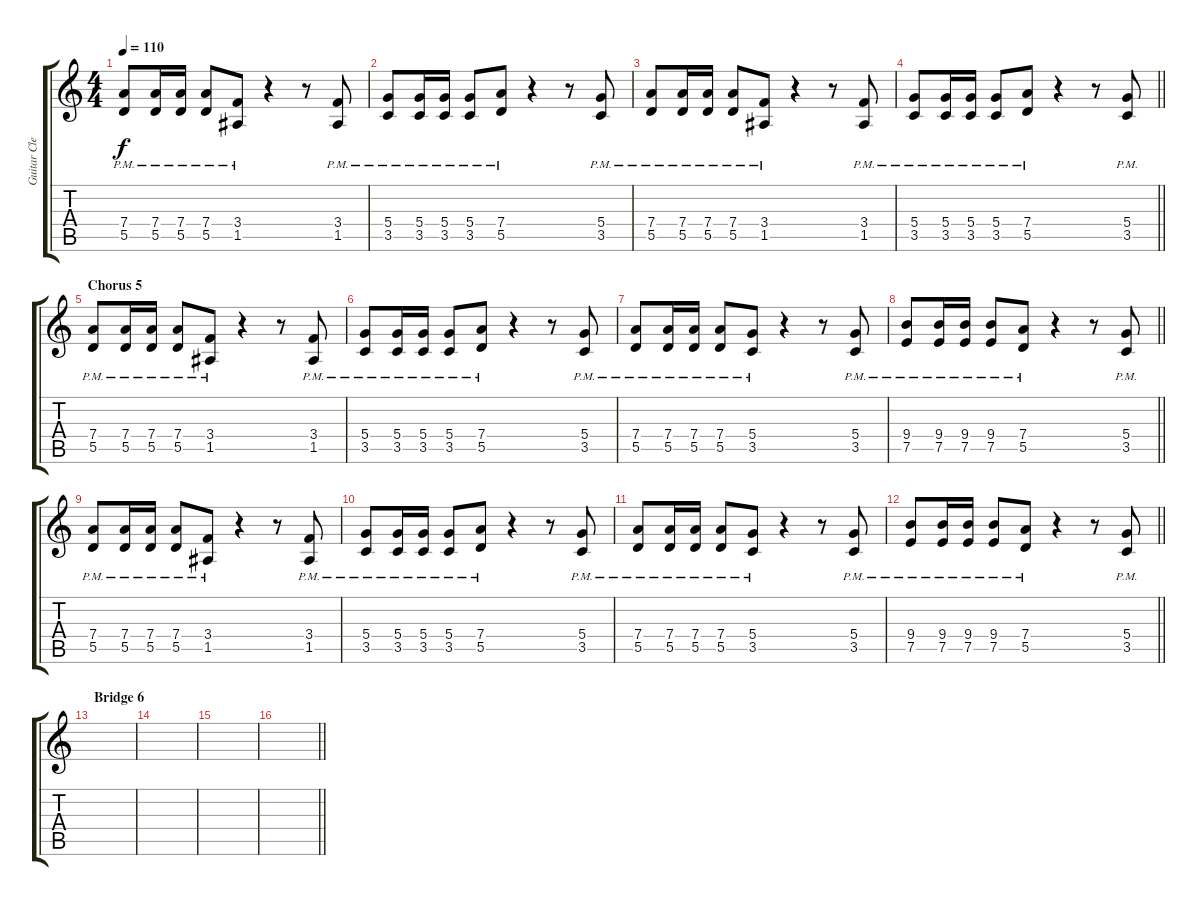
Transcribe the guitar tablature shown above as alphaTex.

\track ("Guitar Clean" "Guitar Cle") {instrument electricguitarclean}
\staff {score tabs}
\tuning (E4 B3 G3 D3 A2 E2) {hide}
\ts (4 4)
\tempo 110
\clef g2
\ks c
(7.4{pm} 5.5{pm}).8{dy f} (7.4{pm} 5.5{pm}).16 (7.4{pm} 5.5{pm}).16 (7.4{pm} 5.5{pm}).8 (3.4{pm} 1.5{pm}).8 r.4 r.8 (3.4{pm} 1.5{pm}).8 |
(5.4{pm} 3.5{pm}).8 (5.4{pm} 3.5{pm}).16 (5.4{pm} 3.5{pm}).16 (5.4{pm} 3.5{pm}).8 (7.4{pm} 5.5{pm}).8 r.4 r.8 (5.4{pm} 3.5{pm}).8 |
(7.4{pm} 5.5{pm}).8 (7.4{pm} 5.5{pm}).16 (7.4{pm} 5.5{pm}).16 (7.4{pm} 5.5{pm}).8 (3.4{pm} 1.5{pm}).8 r.4 r.8 (3.4{pm} 1.5{pm}).8 |
\barLineRight lightlight
(5.4{pm} 3.5{pm}).8 (5.4{pm} 3.5{pm}).16 (5.4{pm} 3.5{pm}).16 (5.4{pm} 3.5{pm}).8 (7.4{pm} 5.5{pm}).8 r.4 r.8 (5.4{pm} 3.5{pm}).8 |
\section ("" "Chorus 5")
(7.4{pm} 5.5{pm}).8 (7.4{pm} 5.5{pm}).16 (7.4{pm} 5.5{pm}).16 (7.4{pm} 5.5{pm}).8 (3.4{pm} 1.5{pm}).8 r.4 r.8 (3.4{pm} 1.5{pm}).8 |
(5.4{pm} 3.5{pm}).8 (5.4{pm} 3.5{pm}).16 (5.4{pm} 3.5{pm}).16 (5.4{pm} 3.5{pm}).8 (7.4{pm} 5.5{pm}).8 r.4 r.8 (5.4{pm} 3.5{pm}).8 |
(7.4{pm} 5.5{pm}).8 (7.4{pm} 5.5{pm}).16 (7.4{pm} 5.5{pm}).16 (7.4{pm} 5.5{pm}).8 (5.4{pm} 3.5{pm}).8 r.4 r.8 (5.4{pm} 3.5{pm}).8 |
\barLineRight lightlight
(9.4{pm} 7.5{pm}).8 (9.4{pm} 7.5{pm}).16 (9.4{pm} 7.5{pm}).16 (9.4{pm} 7.5{pm}).8 (7.4{pm} 5.5{pm}).8 r.4 r.8 (5.4{pm} 3.5{pm}).8 |
(7.4{pm} 5.5{pm}).8 (7.4{pm} 5.5{pm}).16 (7.4{pm} 5.5{pm}).16 (7.4{pm} 5.5{pm}).8 (3.4{pm} 1.5{pm}).8 r.4 r.8 (3.4{pm} 1.5{pm}).8 |
(5.4{pm} 3.5{pm}).8 (5.4{pm} 3.5{pm}).16 (5.4{pm} 3.5{pm}).16 (5.4{pm} 3.5{pm}).8 (7.4{pm} 5.5{pm}).8 r.4 r.8 (5.4{pm} 3.5{pm}).8 |
(7.4{pm} 5.5{pm}).8 (7.4{pm} 5.5{pm}).16 (7.4{pm} 5.5{pm}).16 (7.4{pm} 5.5{pm}).8 (5.4{pm} 3.5{pm}).8 r.4 r.8 (5.4{pm} 3.5{pm}).8 |
\barLineRight lightlight
(9.4{pm} 7.5{pm}).8 (9.4{pm} 7.5{pm}).16 (9.4{pm} 7.5{pm}).16 (9.4{pm} 7.5{pm}).8 (7.4{pm} 5.5{pm}).8 r.4 r.8 (5.4{pm} 3.5{pm}).8 |
\section ("" "Bridge 6")
|
|
|
\barLineRight lightlight
